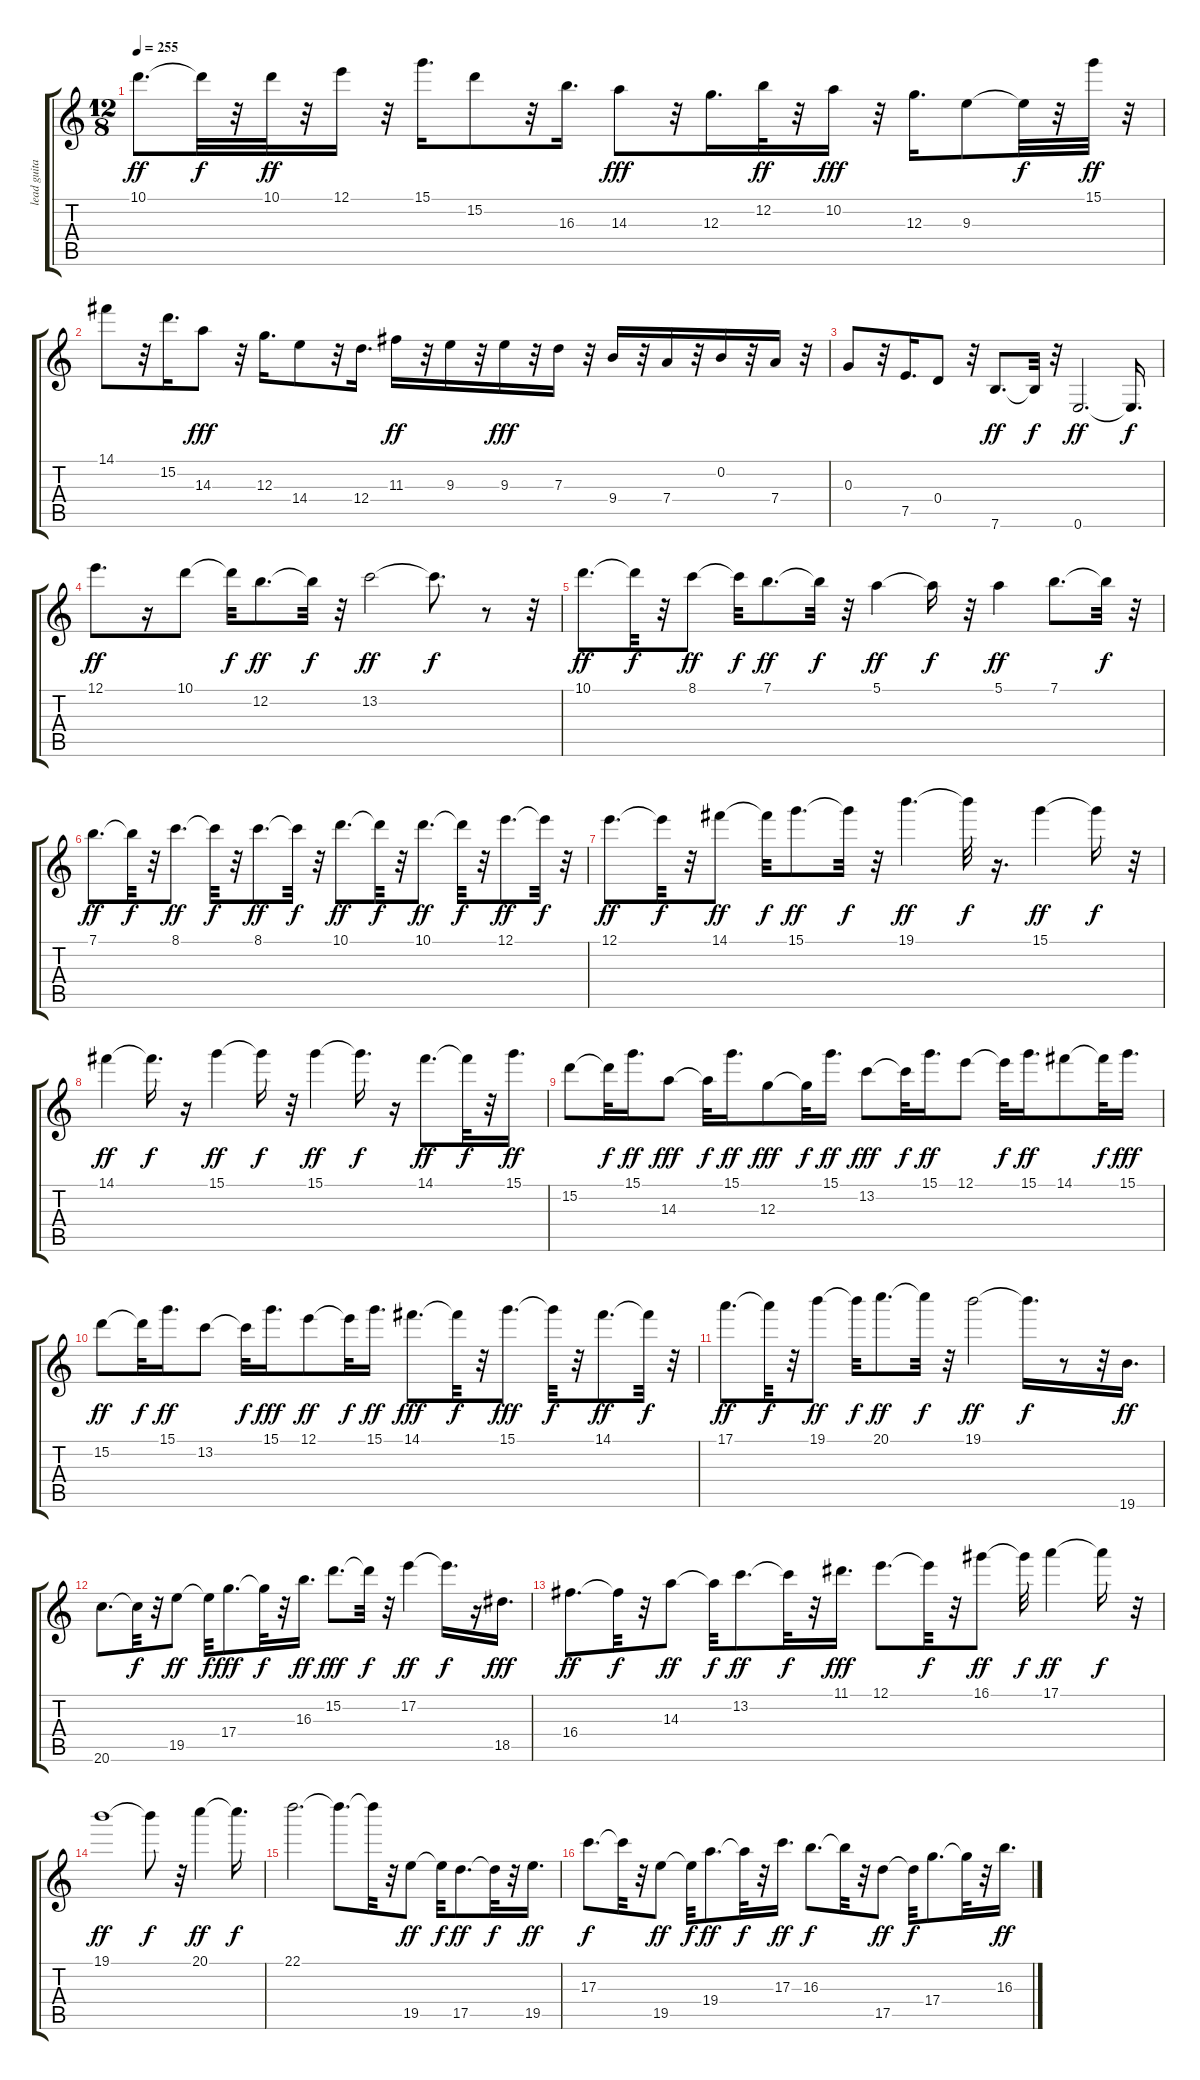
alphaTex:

\track ("lead guitar         " "lead guita") {instrument overdrivenguitar}
\staff {score tabs}
\tuning (E4 B3 G3 D3 A2 E2) {hide}
\ts (12 8)
\tempo 255
\clef g2
\ks c
10.1.8{d dy ff} 10.1{t}.32{dy f} r.32 10.1.32{dy ff} r.32 12.1.16 r.32 15.1.16{d} 15.2.8 r.32 16.3.16{d} 14.3.8{dy fff} r.32 12.3.16{d} 12.2.32{dy ff} r.32 10.2.16{dy fff} r.32 12.3.16{d} 9.3.8 9.3{t}.32{dy f} r.32 15.1.32{dy ff} r.32 |
14.1.8 r.32 15.2.16{d} 14.3.8{dy fff} r.32 12.3.16{d} 14.4.8 r.32 12.4.16{d} 11.3.16{dy ff} r.32 9.3.16 r.32 9.3.16{dy fff} r.32 7.3.16 r.32 9.4.16 r.32 7.4.16 r.32 0.2.16 r.32 7.4.16 r.32 |
0.3.8 r.32 7.5.16{d} 0.4.8 r.32 7.6.8{d dy ff} 7.6{t}.32{dy f} r.32 0.6.2{d dy ff} 0.6{t}.16{d dy f} |
12.1.8{d dy ff} r.16 10.1.8 10.1{t}.32{dy f} 12.2.8{d dy ff} 12.2{t}.32{dy f} r.32 13.2.2{dy ff} 13.2{t}.8{d dy f} r.8 r.32 |
10.1.8{d dy ff} 10.1{t}.32{dy f} r.32 8.1.8{dy ff} 8.1{t}.32{dy f} 7.1.8{d dy ff} 7.1{t}.32{dy f} r.32 5.1.4{dy ff} 5.1{t}.16{dy f} r.32 5.1.4{dy ff} 7.1.8{d} 7.1{t}.32{dy f} r.32 |
7.1.8{d dy ff} 7.1{t}.32{dy f} r.32 8.1.8{d dy ff} 8.1{t}.32{dy f} r.32 8.1.8{d dy ff} 8.1{t}.32{dy f} r.32 10.1.8{d dy ff} 10.1{t}.32{dy f} r.32 10.1.8{d dy ff} 10.1{t}.32{dy f} r.32 12.1.8{d dy ff} 12.1{t}.32{dy f} r.32 |
12.1.8{d dy ff} 12.1{t}.32{dy f} r.32 14.1.8{dy ff} 14.1{t}.32{dy f} 15.1.8{d dy ff} 15.1{t}.32{dy f} r.32 19.1.4{d dy ff} 19.1{t}.32{dy f} r.16{d} 15.1.4{dy ff} 15.1{t}.16{dy f} r.32 |
14.1.4{dy ff} 14.1{t}.16{d dy f} r.16 15.1.4{dy ff} 15.1{t}.16{dy f} r.32 15.1.4{dy ff} 15.1{t}.16{d dy f} r.16 14.1.8{d dy ff} 14.1{t}.32{dy f} r.32 15.1.16{d dy ff} |
15.2.8 15.2{t}.32{dy f} 15.1.16{d dy ff} 14.3.8{dy fff} 14.3{t}.32{dy f} 15.1.16{d dy ff} 12.3.8{dy fff} 12.3{t}.32{dy f} 15.1.16{d dy ff} 13.2.8{dy fff} 13.2{t}.32{dy f} 15.1.16{d dy ff} 12.1.8 12.1{t}.32{dy f} 15.1.16{d dy ff} 14.1.8 14.1{t}.32{dy f} 15.1.16{d dy fff} |
15.2.8{dy ff} 15.2{t}.32{dy f} 15.1.16{d dy ff} 13.2.8 13.2{t}.32{dy f} 15.1.16{d dy fff} 12.1.8{dy ff} 12.1{t}.32{dy f} 15.1.16{d dy ff} 14.1.8{d dy fff} 14.1{t}.32{dy f} r.32 15.1.8{d dy fff} 15.1{t}.32{dy f} r.32 14.1.8{d dy ff} 14.1{t}.32{dy f} r.32 |
17.1.8{d dy ff} 17.1{t}.32{dy f} r.32 19.1.8{dy ff} 19.1{t}.32{dy f} 20.1.8{d dy ff} 20.1{t}.32{dy f} r.32 19.1.2{dy ff} 19.1{t}.16{d dy f} r.8 r.32 19.6.16{d dy ff} |
20.6.8{d} 20.6{t}.32{dy f} r.32 19.5.8{dy ff} 19.5{t}.32{dy f} 17.4.8{d dy fff} 17.4{t}.32{dy f} r.32 16.3.16{d dy ff} 15.2.8{d dy fff} 15.2{t}.32{dy f} r.32 17.2.4{dy ff} 17.2{t}.16{d dy f} r.16 18.5.16{d dy fff} |
16.4.8{d dy ff} 16.4{t}.32{dy f} r.32 14.3.8{dy ff} 14.3{t}.32{dy f} 13.2.8{d dy ff} 13.2{t}.32{dy f} r.32 11.1.16{d dy fff} 12.1.8{d} 12.1{t}.32{dy f} r.32 16.1.8{dy ff} 16.1{t}.32{dy f} 17.1.4{dy ff} 17.1{t}.16{dy f} r.32 |
19.1.1{dy ff} 19.1{t}.8{dy f} r.32 20.1.4{dy ff} 20.1{t}.16{d dy f} |
22.1.2{d} 22.1{t}.8{d} 22.1{t}.32 r.32 19.5.8{dy ff} 19.5{t}.32{dy f} 17.5.8{d dy ff} 17.5{t}.32{dy f} r.32 19.5.16{d dy ff} |
17.3.8{d dy f} 17.3{t}.32 r.32 19.5.8{dy ff} 19.5{t}.32{dy f} 19.4.8{d dy ff} 19.4{t}.32{dy f} r.32 17.3.16{d dy ff} 16.3.8{d dy f} 16.3{t}.32 r.32 17.5.8{dy ff} 17.5{t}.32{dy f} 17.4.8{d} 17.4{t}.32 r.32 16.3.16{d dy ff}
